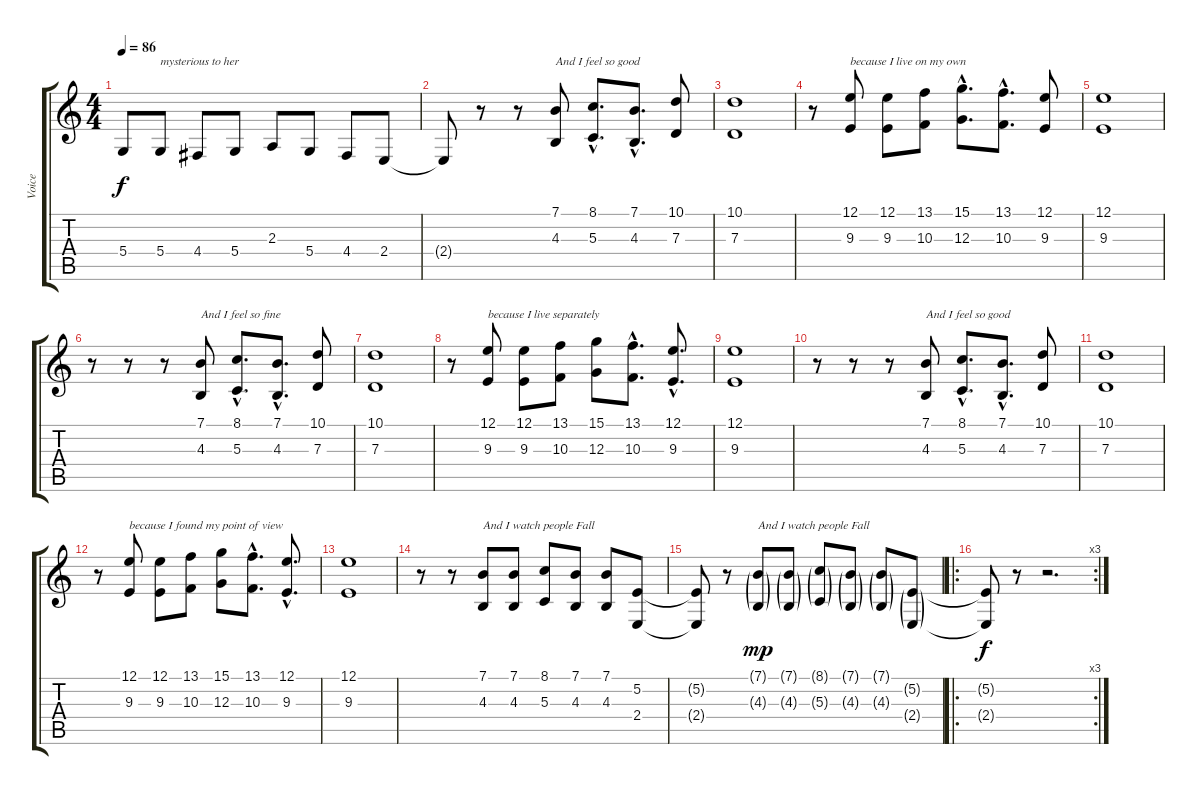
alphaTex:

\track ("Voice" "Voice") {instrument voiceoohs}
\staff {score tabs}
\tuning (E4 B3 G3 D3 A2 E2) {hide}
\ts (4 4)
\tempo 86
\clef g2
\ks c
5.4{t}.8{dy f} 5.4.8{txt "mysterious to her"} 4.4.8 5.4.8 2.3.8 5.4.8 4.4.8 2.4.8 |
2.4{t}.8 r.8 r.8 (7.1 4.3).8{txt "And I feel so good"} (8.1{hac} 5.3{hac}).8{d} (7.1{hac} 4.3{hac}).8{d} (10.1 7.3).8 |
(10.1 7.3).1 |
r.8 (12.1 9.3).8{txt "because I live on my own"} (12.1 9.3).8 (13.1 10.3).8 (15.1{hac} 12.3{hac}).8{d} (13.1{hac} 10.3{hac}).8{d} (12.1 9.3).8 |
(12.1 9.3).1 |
r.8 r.8 r.8 (7.1 4.3).8{txt "And I feel so fine"} (8.1{hac} 5.3{hac}).8{d} (7.1{hac} 4.3{hac}).8{d} (10.1 7.3).8 |
(10.1 7.3).1 |
r.8 (12.1 9.3).8{txt "because I live separately"} (12.1 9.3).8 (13.1 10.3).8 (15.1 12.3).8 (13.1{hac} 10.3{hac}).8{d} (12.1{hac} 9.3{hac}).8{d} |
(12.1 9.3).1 |
r.8 r.8 r.8 (7.1 4.3).8{txt "And I feel so good"} (8.1{hac} 5.3{hac}).8{d} (7.1{hac} 4.3{hac}).8{d} (10.1 7.3).8 |
(10.1 7.3).1 |
r.8 (12.1 9.3).8{txt "because I found my point of view"} (12.1 9.3).8 (13.1 10.3).8 (15.1 12.3).8 (13.1{hac} 10.3{hac}).8{d} (12.1{hac} 9.3{hac}).8{d} |
(12.1 9.3).1 |
r.8 r.8 (7.1 4.3).8{txt "And I watch people Fall"} (7.1 4.3).8 (8.1 5.3).8 (7.1 4.3).8 (7.1 4.3).8 (5.2 2.4).8 |
(5.2{t} 2.4{t}).8 r.8 (7.1{g} 4.3{g}).8{txt "And I watch people Fall" dy mp} (7.1{g} 4.3{g}).8 (8.1{g} 5.3{g}).8 (7.1{g} 4.3{g}).8 (7.1{g} 4.3{g}).8 (5.2{g} 2.4{g}).8 |
\ro
\rc 3
(5.2{t} 2.4{t}).8{dy f} r.8 r.2{d}
